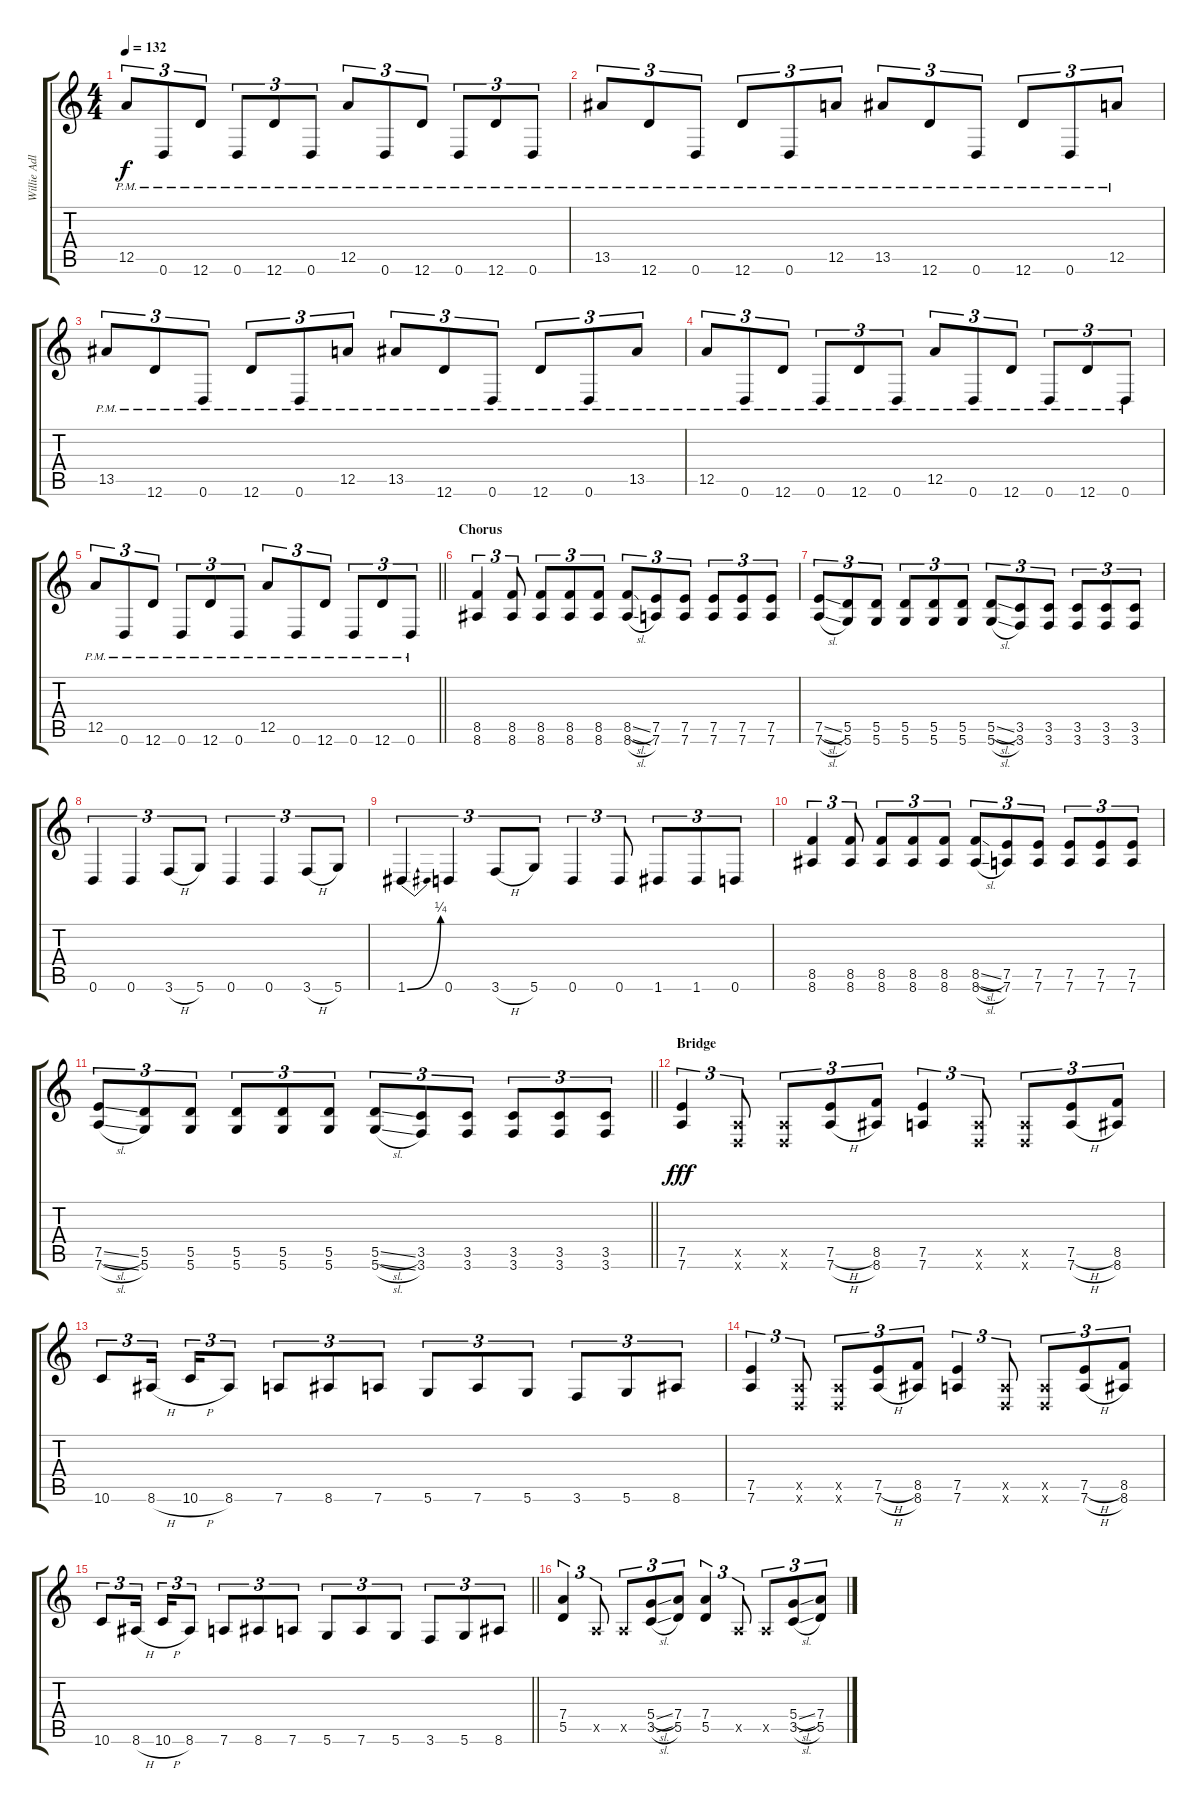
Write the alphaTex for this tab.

\track ("Willie Adler" "Willie Adl") {instrument distortionguitar}
\staff {score tabs}
\tuning (E4 B3 G3 D3 A2 D2) {hide}
\ts (4 4)
\tempo 132
\clef g2
\ks c
12.5{pm}.8{tu (3 2) dy f} 0.6{pm}.8{tu (3 2)} 12.6{pm}.8{tu (3 2)} 0.6{pm}.8{tu (3 2)} 12.6{pm}.8{tu (3 2)} 0.6{pm}.8{tu (3 2)} 12.5{pm}.8{tu (3 2)} 0.6{pm}.8{tu (3 2)} 12.6{pm}.8{tu (3 2)} 0.6{pm}.8{tu (3 2)} 12.6{pm}.8{tu (3 2)} 0.6{pm}.8{tu (3 2)} |
13.5{pm}.8{tu (3 2)} 12.6{pm}.8{tu (3 2)} 0.6{pm}.8{tu (3 2)} 12.6{pm}.8{tu (3 2)} 0.6{pm}.8{tu (3 2)} 12.5{pm}.8{tu (3 2)} 13.5{pm}.8{tu (3 2)} 12.6{pm}.8{tu (3 2)} 0.6{pm}.8{tu (3 2)} 12.6{pm}.8{tu (3 2)} 0.6{pm}.8{tu (3 2)} 12.5{pm}.8{tu (3 2)} |
13.5{pm}.8{tu (3 2)} 12.6{pm}.8{tu (3 2)} 0.6{pm}.8{tu (3 2)} 12.6{pm}.8{tu (3 2)} 0.6{pm}.8{tu (3 2)} 12.5{pm}.8{tu (3 2)} 13.5{pm}.8{tu (3 2)} 12.6{pm}.8{tu (3 2)} 0.6{pm}.8{tu (3 2)} 12.6{pm}.8{tu (3 2)} 0.6{pm}.8{tu (3 2)} 13.5{pm}.8{tu (3 2)} |
12.5{pm}.8{tu (3 2)} 0.6{pm}.8{tu (3 2)} 12.6{pm}.8{tu (3 2)} 0.6{pm}.8{tu (3 2)} 12.6{pm}.8{tu (3 2)} 0.6{pm}.8{tu (3 2)} 12.5{pm}.8{tu (3 2)} 0.6{pm}.8{tu (3 2)} 12.6{pm}.8{tu (3 2)} 0.6{pm}.8{tu (3 2)} 12.6{pm}.8{tu (3 2)} 0.6{pm}.8{tu (3 2)} |
\barLineRight lightlight
12.5{pm}.8{tu (3 2)} 0.6{pm}.8{tu (3 2)} 12.6{pm}.8{tu (3 2)} 0.6{pm}.8{tu (3 2)} 12.6{pm}.8{tu (3 2)} 0.6{pm}.8{tu (3 2)} 12.5{pm}.8{tu (3 2)} 0.6{pm}.8{tu (3 2)} 12.6{pm}.8{tu (3 2)} 0.6{pm}.8{tu (3 2)} 12.6{pm}.8{tu (3 2)} 0.6{pm}.8{tu (3 2)} |
\section ("" "Chorus")
(8.5 8.6).4{tu (3 2)} (8.5 8.6).8{tu (3 2)} (8.5 8.6).8{tu (3 2)} (8.5 8.6).8{tu (3 2)} (8.5 8.6).8{tu (3 2)} (8.5{sl} 8.6{sl}).8{tu (3 2)} (7.5 7.6).8{tu (3 2)} (7.5 7.6).8{tu (3 2)} (7.5 7.6).8{tu (3 2)} (7.5 7.6).8{tu (3 2)} (7.5 7.6).8{tu (3 2)} |
(7.5{sl} 7.6{sl}).8{tu (3 2)} (5.5 5.6).8{tu (3 2)} (5.5 5.6).8{tu (3 2)} (5.5 5.6).8{tu (3 2)} (5.5 5.6).8{tu (3 2)} (5.5 5.6).8{tu (3 2)} (5.5{sl} 5.6{sl}).8{tu (3 2)} (3.5 3.6).8{tu (3 2)} (3.5 3.6).8{tu (3 2)} (3.5 3.6).8{tu (3 2)} (3.5 3.6).8{tu (3 2)} (3.5 3.6).8{tu (3 2)} |
0.6.4{tu (3 2)} 0.6.4{tu (3 2)} 3.6{h}.8{tu (3 2)} 5.6.8{tu (3 2)} 0.6.4{tu (3 2)} 0.6.4{tu (3 2)} 3.6{h}.8{tu (3 2)} 5.6.8{tu (3 2)} |
1.6{be (bend 0 0 60 1)}.4{tu (3 2)} 0.6.4{tu (3 2)} 3.6{h}.8{tu (3 2)} 5.6.8{tu (3 2)} 0.6.4{tu (3 2)} 0.6.8{tu (3 2)} 1.6.8{tu (3 2)} 1.6.8{tu (3 2)} 0.6.8{tu (3 2)} |
(8.5 8.6).4{tu (3 2)} (8.5 8.6).8{tu (3 2)} (8.5 8.6).8{tu (3 2)} (8.5 8.6).8{tu (3 2)} (8.5 8.6).8{tu (3 2)} (8.5{sl} 8.6{sl}).8{tu (3 2)} (7.5 7.6).8{tu (3 2)} (7.5 7.6).8{tu (3 2)} (7.5 7.6).8{tu (3 2)} (7.5 7.6).8{tu (3 2)} (7.5 7.6).8{tu (3 2)} |
\barLineRight lightlight
(7.5{sl} 7.6{sl}).8{tu (3 2)} (5.5 5.6).8{tu (3 2)} (5.5 5.6).8{tu (3 2)} (5.5 5.6).8{tu (3 2)} (5.5 5.6).8{tu (3 2)} (5.5 5.6).8{tu (3 2)} (5.5{sl} 5.6{sl}).8{tu (3 2)} (3.5 3.6).8{tu (3 2)} (3.5 3.6).8{tu (3 2)} (3.5 3.6).8{tu (3 2)} (3.5 3.6).8{tu (3 2)} (3.5 3.6).8{tu (3 2)} |
\section ("" "Bridge")
(7.5 7.6).4{tu (3 2) dy fff} (0.5{x} 0.6{x}).8{tu (3 2)} (0.5{x} 0.6{x}).8{tu (3 2)} (7.5{h} 7.6{h}).8{tu (3 2)} (8.5 8.6).8{tu (3 2)} (7.5 7.6).4{tu (3 2)} (0.5{x} 0.6{x}).8{tu (3 2)} (0.5{x} 0.6{x}).8{tu (3 2)} (7.5{h} 7.6{h}).8{tu (3 2)} (8.5 8.6).8{tu (3 2)} |
10.6.8{tu (3 2)} 8.6{h}.16{tu (3 2) beam splitsecondary} 10.6{h}.16{tu (3 2)} 8.6.8{tu (3 2)} 7.6.8{tu (3 2)} 8.6.8{tu (3 2)} 7.6.8{tu (3 2)} 5.6.8{tu (3 2)} 7.6.8{tu (3 2)} 5.6.8{tu (3 2)} 3.6.8{tu (3 2)} 5.6.8{tu (3 2)} 8.6.8{tu (3 2)} |
(7.5 7.6).4{tu (3 2)} (0.5{x} 0.6{x}).8{tu (3 2)} (0.5{x} 0.6{x}).8{tu (3 2)} (7.5{h} 7.6{h}).8{tu (3 2)} (8.5 8.6).8{tu (3 2)} (7.5 7.6).4{tu (3 2)} (0.5{x} 0.6{x}).8{tu (3 2)} (0.5{x} 0.6{x}).8{tu (3 2)} (7.5{h} 7.6{h}).8{tu (3 2)} (8.5 8.6).8{tu (3 2)} |
\barLineRight lightlight
10.6.8{tu (3 2)} 8.6{h}.16{tu (3 2) beam splitsecondary} 10.6{h}.16{tu (3 2)} 8.6.8{tu (3 2)} 7.6.8{tu (3 2)} 8.6.8{tu (3 2)} 7.6.8{tu (3 2)} 5.6.8{tu (3 2)} 7.6.8{tu (3 2)} 5.6.8{tu (3 2)} 3.6.8{tu (3 2)} 5.6.8{tu (3 2)} 8.6.8{tu (3 2)} |
(7.4 5.5).4{tu (3 2)} 0.5{x}.8{tu (3 2)} 0.5{x}.8{tu (3 2)} (5.4{sl} 3.5{sl}).8{tu (3 2)} (7.4 5.5).8{tu (3 2)} (7.4 5.5).4{tu (3 2)} 0.5{x}.8{tu (3 2)} 0.5{x}.8{tu (3 2)} (5.4{sl} 3.5{sl}).8{tu (3 2)} (7.4 5.5).8{tu (3 2)}
